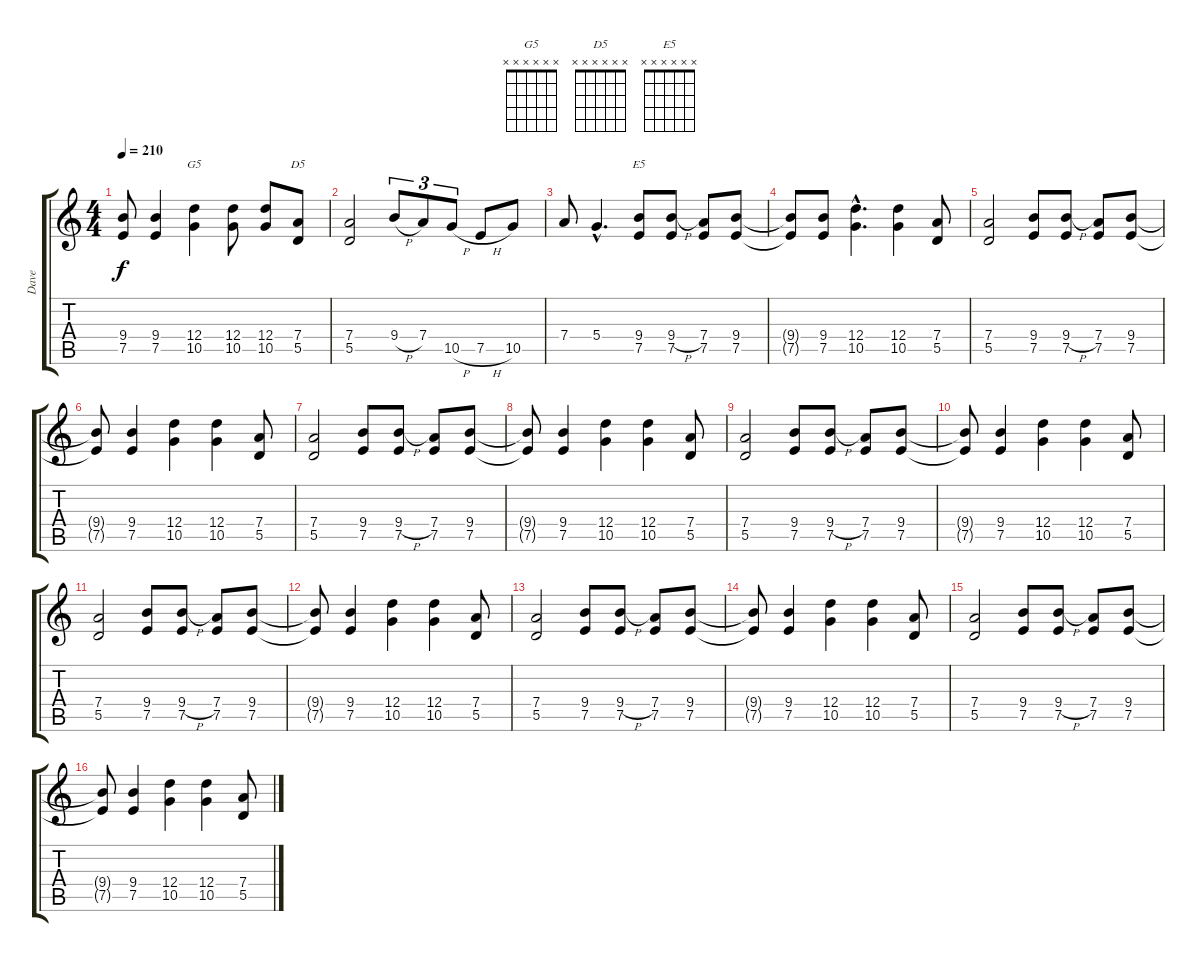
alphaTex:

\track ("Dave" "Dave") {instrument distortionguitar}
\staff {score tabs}
\tuning (E4 B3 G3 D3 A2 E2) {hide}
\chord ("G5" x x x x x x) {firstfret 0}
\chord ("D5" x x x x x x) {firstfret 0}
\chord ("E5" x x x x x x) {firstfret 0}
\ts (4 4)
\tempo 210
\clef g2
\ks c
(9.4{t} 7.5{t}).8{dy f} (9.4 7.5).4 (12.4 10.5).4{ch "G5"} (12.4 10.5).8 (12.4 10.5).8 (7.4 5.5).8{ch "D5"} |
(7.4 5.5).2 9.4{h}.8{tu (3 2)} 7.4.8{tu (3 2)} 10.5{h}.8{tu (3 2)} 7.5{h}.8 10.5.8 |
7.4.8 5.4{hac}.4{d} (9.4 7.5).8{ch "E5"} (9.4{h} 7.5).8 (7.4 7.5).8 (9.4 7.5).8 |
(9.4{t} 7.5{t}).8 (9.4 7.5).8 (12.4{hac} 10.5{hac}).4{d} (12.4 10.5).4 (7.4 5.5).8 |
(7.4 5.5).2 (9.4 7.5).8 (9.4{h} 7.5).8 (7.4 7.5).8 (9.4 7.5).8 |
(9.4{t} 7.5{t}).8 (9.4 7.5).4 (12.4 10.5).4 (12.4 10.5).4 (7.4 5.5).8 |
(7.4 5.5).2 (9.4 7.5).8 (9.4{h} 7.5).8 (7.4 7.5).8 (9.4 7.5).8 |
(9.4{t} 7.5{t}).8 (9.4 7.5).4 (12.4 10.5).4 (12.4 10.5).4 (7.4 5.5).8 |
(7.4 5.5).2 (9.4 7.5).8 (9.4{h} 7.5).8 (7.4 7.5).8 (9.4 7.5).8 |
(9.4{t} 7.5{t}).8 (9.4 7.5).4 (12.4 10.5).4 (12.4 10.5).4 (7.4 5.5).8 |
(7.4 5.5).2 (9.4 7.5).8 (9.4{h} 7.5).8 (7.4 7.5).8 (9.4 7.5).8 |
(9.4{t} 7.5{t}).8 (9.4 7.5).4 (12.4 10.5).4 (12.4 10.5).4 (7.4 5.5).8 |
(7.4 5.5).2 (9.4 7.5).8 (9.4{h} 7.5).8 (7.4 7.5).8 (9.4 7.5).8 |
(9.4{t} 7.5{t}).8 (9.4 7.5).4 (12.4 10.5).4 (12.4 10.5).4 (7.4 5.5).8 |
(7.4 5.5).2 (9.4 7.5).8 (9.4{h} 7.5).8 (7.4 7.5).8 (9.4 7.5).8 |
(9.4{t} 7.5{t}).8 (9.4 7.5).4 (12.4 10.5).4 (12.4 10.5).4 (7.4 5.5).8
